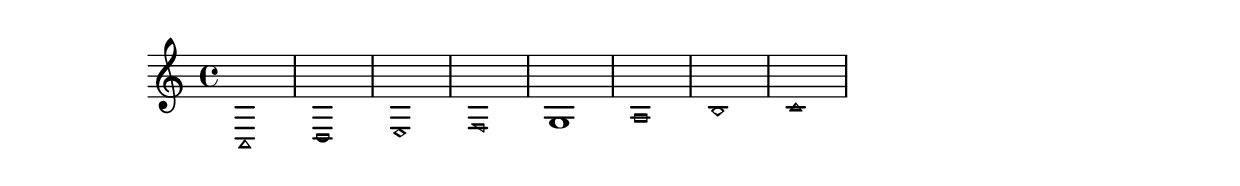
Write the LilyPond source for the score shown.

%% Do not edit this file; it is auto-generated from LSR!
%% Tags: other
\version "2.11.35"

\header { texidoc = "
The shapeNoteStyles property gives you the ability to define various
note heads styles for each step of the scale (as defined by the key
signature or the \"tonic\" property).

This property requires a set of symbols, which can be purely arbitrary
(geometrical expressions such as triangle, cross, xcircle etc. are
allowed) or based on old American engraving tradition (you can use some
latin note names as well). 

That said, if you're trying to imitate old American song books, you may
also want to try LilyPond's predefined note heads styles, through
shortcut commands such as \aikenHeads or \sacredHarpHeads.

This exemple shows different ways to obtain shape note heads, and
demonstrates the ability to transpose a melody without losing the
correspondance between harmonic functions and note heads styles.
" }
% begin verbatim
fragment = {
  \key c \major
  c1 d e f g a b c
  \break
}

\relative {
	  \set shapeNoteStyles = ##(do re mi fa #f la ti)
	  \fragment
}

%  temporary change help LSR integration -gp
%{
\transpose c d 
  \relative {
	  \set shapeNoteStyles = ##(do re mi fa #f la ti)
	  \fragment
}

\relative {
	\set shapeNoteStyles  = ##(cross triangle fa #f mensural xcircle diamond)
	\fragment
}
%}

